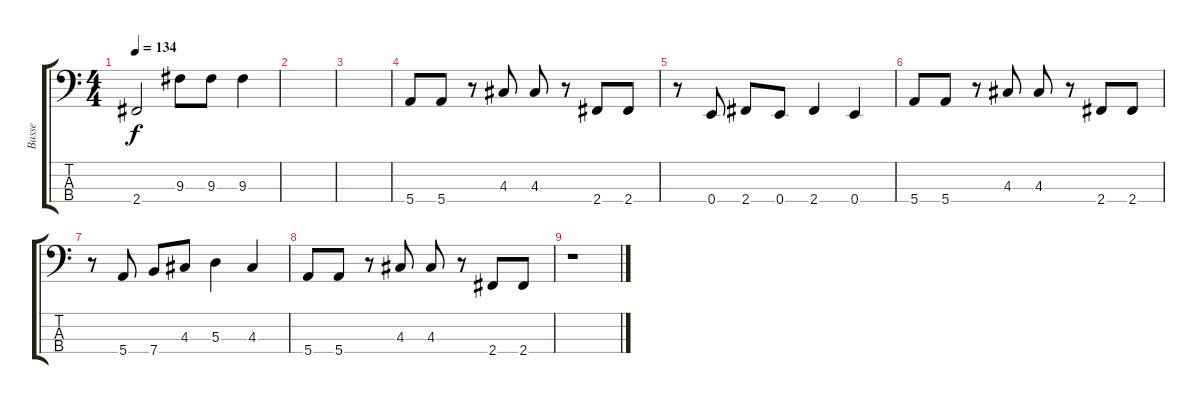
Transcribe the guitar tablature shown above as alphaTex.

\track ("Basse" "Basse") {instrument electricbassfinger}
\staff {score tabs}
\tuning (G2 D2 A1 E1) {hide}
\ts (4 4)
\tempo 134
\clef f4
\ks c
2.4.2{dy f} 9.3.8 9.3.8 9.3.4 |
|
|
5.4.8 5.4.8 r.8 4.3.8 4.3.8 r.8 2.4.8 2.4.8 |
r.8 0.4.8 2.4.8 0.4.8 2.4.4 0.4.4 |
5.4.8 5.4.8 r.8 4.3.8 4.3.8 r.8 2.4.8 2.4.8 |
r.8 5.4.8 7.4.8 4.3.8 5.3.4 4.3.4 |
5.4.8 5.4.8 r.8 4.3.8 4.3.8 r.8 2.4.8 2.4.8 |
r.1
